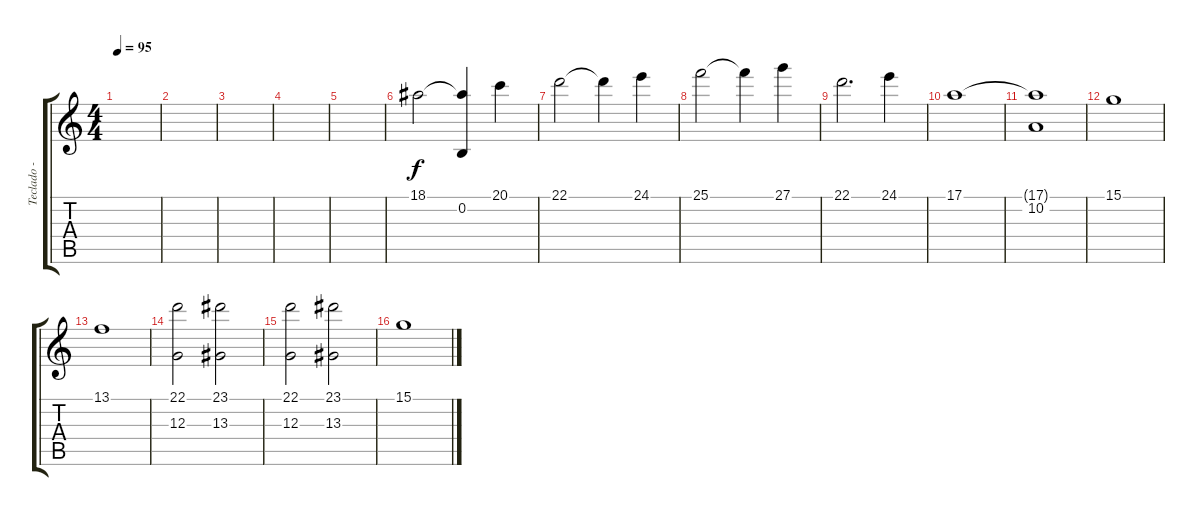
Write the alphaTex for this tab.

\track ("Teclado - Billy Preston" "Teclado - ") {instrument voiceoohs}
\staff {score tabs}
\tuning (E4 B3 G3 D3 A2 E2) {hide}
\ts (4 4)
\tempo 95
\clef g2
\ks c
|
|
|
|
|
18.1.2{instrument voiceoohs} (18.1{t} 0.2).4 20.1.4 |
22.1.2 22.1{t}.4 24.1.4 |
25.1.2 25.1{t}.4 27.1.4 |
22.1.2{d} 24.1.4 |
17.1.1 |
(17.1{t} 10.2).1 |
15.1.1 |
13.1.1 |
(22.1 12.3).2 (23.1 13.3).2 |
(22.1 12.3).2 (23.1 13.3).2 |
15.1.1
